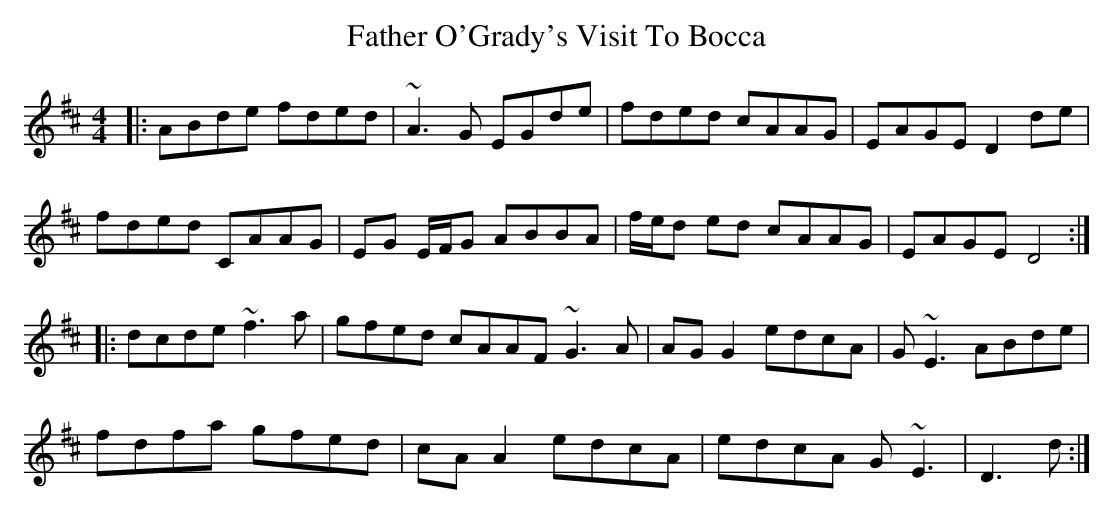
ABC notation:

X:1
T: Father O'Grady's Visit To Bocca
M: 4/4
L: 1/8
K: Dmaj
|: ABde fded | ~A3G EGde | fded cAAG | EAGE D2de |
fded CAAG | EG E/F/G ABBA | f/e/d ed cAAG | EAGE D4 :|
|: dcde ~f3a | gfed cAAF ~G3A | AGG2 edcA | G ~E3 ABde |
fdfa gfed | cAA2 edcA | edcA G~E3 |D3d:|
